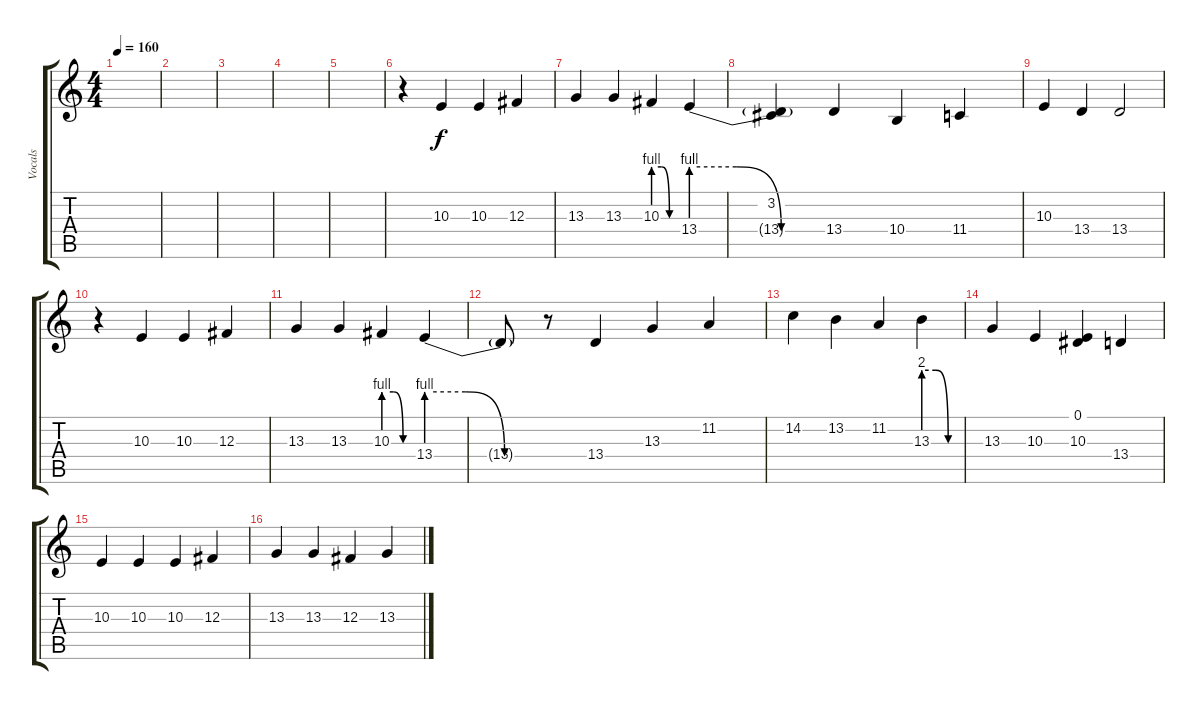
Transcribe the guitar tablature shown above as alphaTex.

\track ("Vocals" "Vocals") {instrument lead6voice}
\staff {score tabs}
\tuning (Eb4 Bb3 Gb3 Db3 Ab2 Eb2) {hide}
\ts (4 4)
\tempo 160
\clef g2
\ks c
|
|
|
|
|
r.4 10.3.4 10.3.4 12.3.4 |
13.3.4 13.3.4 10.3{be (custom 0 4 20 4 40 0 60 0)}.4 13.4{be (custom 0 4 20 4 40 0 60 0)}.4 |
(3.2 13.4{t}).4 13.4.4 10.4.4 11.4.4 |
10.3.4 13.4.4 13.4.2 |
r.4 10.3.4 10.3.4 12.3.4 |
13.3.4 13.3.4 10.3{be (custom 0 4 20 4 40 0 60 0)}.4 13.4{be (custom 0 4 20 4 40 0 60 0)}.4 |
13.4{t}.8 r.8 13.4.4 13.3.4 11.2.4 |
14.2.4 13.2.4 11.2.4 13.3{be (custom 0 8 20 8 40 0 60 0)}.4 |
13.3.4 10.3.4 (0.1 10.3).4 13.4.4 |
10.3.4 10.3.4 10.3.4 12.3.4 |
13.3.4 13.3.4 12.3.4 13.3.4
